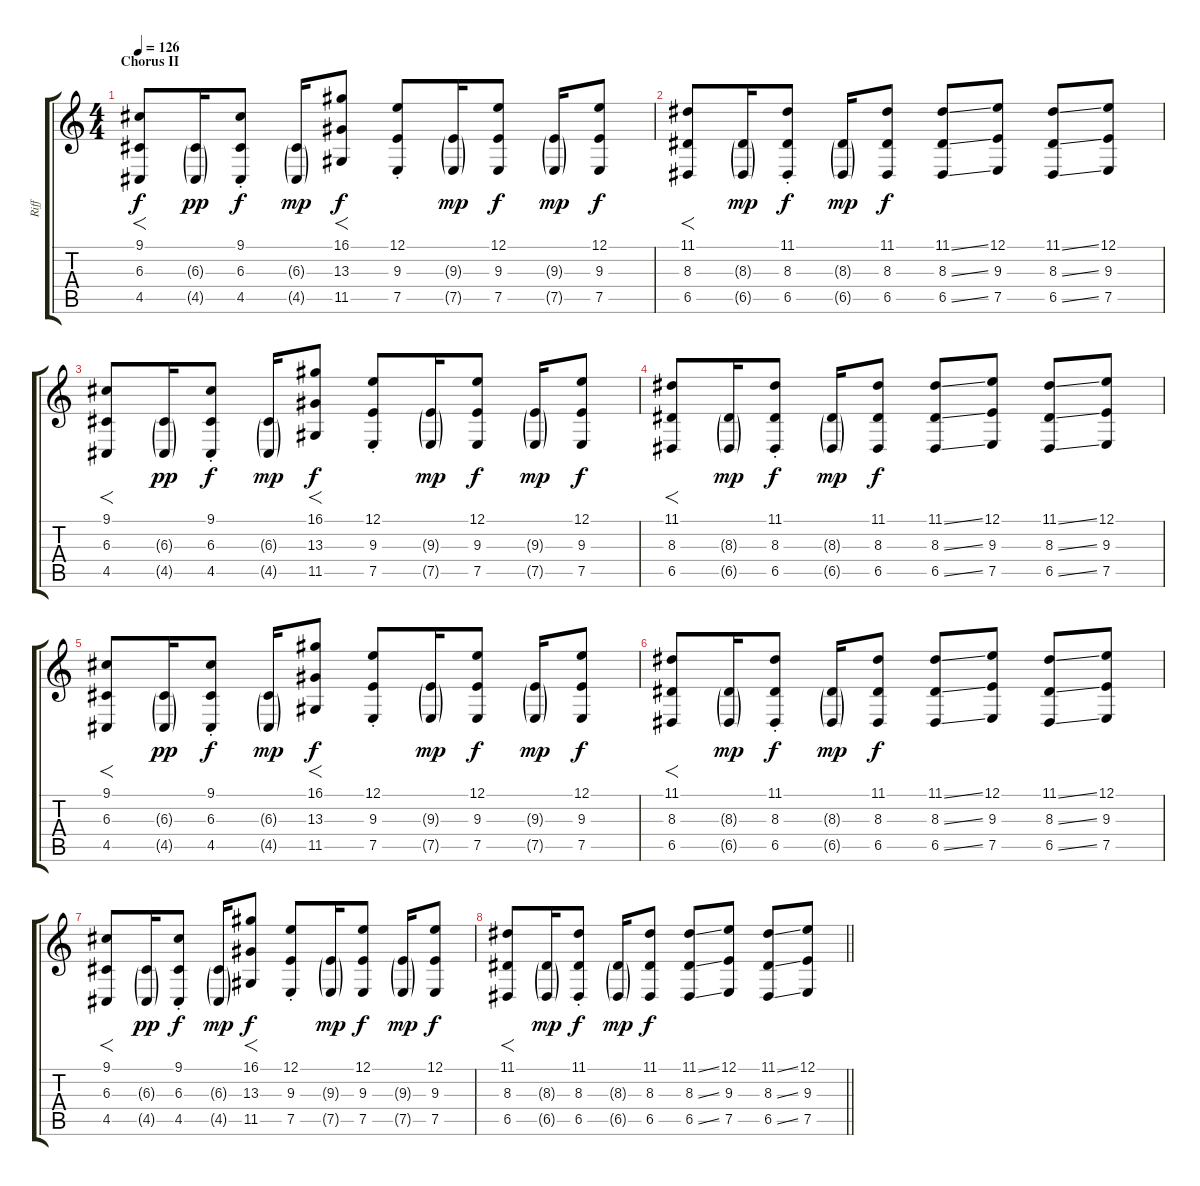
\track ("Riff" "Riff") {instrument altosax}
\staff {score tabs}
\tuning (E4 B3 G3 D3 A2 E2) {hide}
\ts (4 4)
\section ("" "Chorus II")
\tempo 126
\clef g2
\ks c
(9.1 6.3 4.5).8{f dy f} (6.3{g} 4.5{g}).16{dy pp} (9.1{st} 6.3{st} 4.5{st}).8{dy f} (6.3{g} 4.5{g}).16{dy mp} (16.1 13.3 11.5).8{f dy f} (12.1{st} 9.3{st} 7.5{st}).8 (9.3{g} 7.5{g}).16{dy mp} (12.1 9.3 7.5).8{dy f} (9.3{g} 7.5{g}).16{dy mp} (12.1 9.3 7.5).8{dy f} |
(11.1 8.3 6.5).8{f} (8.3{g} 6.5{g}).16{dy mp} (11.1{st} 8.3{st} 6.5{st}).8{dy f} (8.3{g} 6.5{g}).16{dy mp} (11.1 8.3 6.5).8{dy f} (11.1{ss} 8.3{ss} 6.5{ss}).8 (12.1 9.3 7.5).8 (11.1{ss} 8.3{ss} 6.5{ss}).8 (12.1 9.3 7.5).8 |
(9.1 6.3 4.5).8{f} (6.3{g} 4.5{g}).16{dy pp} (9.1{st} 6.3{st} 4.5{st}).8{dy f} (6.3{g} 4.5{g}).16{dy mp} (16.1 13.3 11.5).8{f dy f} (12.1{st} 9.3{st} 7.5{st}).8 (9.3{g} 7.5{g}).16{dy mp} (12.1 9.3 7.5).8{dy f} (9.3{g} 7.5{g}).16{dy mp} (12.1 9.3 7.5).8{dy f} |
(11.1 8.3 6.5).8{f} (8.3{g} 6.5{g}).16{dy mp} (11.1{st} 8.3{st} 6.5{st}).8{dy f} (8.3{g} 6.5{g}).16{dy mp} (11.1 8.3 6.5).8{dy f} (11.1{ss} 8.3{ss} 6.5{ss}).8 (12.1 9.3 7.5).8 (11.1{ss} 8.3{ss} 6.5{ss}).8 (12.1 9.3 7.5).8 |
(9.1 6.3 4.5).8{f} (6.3{g} 4.5{g}).16{dy pp} (9.1{st} 6.3{st} 4.5{st}).8{dy f} (6.3{g} 4.5{g}).16{dy mp} (16.1 13.3 11.5).8{f dy f} (12.1{st} 9.3{st} 7.5{st}).8 (9.3{g} 7.5{g}).16{dy mp} (12.1 9.3 7.5).8{dy f} (9.3{g} 7.5{g}).16{dy mp} (12.1 9.3 7.5).8{dy f} |
(11.1 8.3 6.5).8{f} (8.3{g} 6.5{g}).16{dy mp} (11.1{st} 8.3{st} 6.5{st}).8{dy f} (8.3{g} 6.5{g}).16{dy mp} (11.1 8.3 6.5).8{dy f} (11.1{ss} 8.3{ss} 6.5{ss}).8 (12.1 9.3 7.5).8 (11.1{ss} 8.3{ss} 6.5{ss}).8 (12.1 9.3 7.5).8 |
(9.1 6.3 4.5).8{f} (6.3{g} 4.5{g}).16{dy pp} (9.1{st} 6.3{st} 4.5{st}).8{dy f} (6.3{g} 4.5{g}).16{dy mp} (16.1 13.3 11.5).8{f dy f} (12.1{st} 9.3{st} 7.5{st}).8 (9.3{g} 7.5{g}).16{dy mp} (12.1 9.3 7.5).8{dy f} (9.3{g} 7.5{g}).16{dy mp} (12.1 9.3 7.5).8{dy f} |
\barLineRight lightlight
(11.1 8.3 6.5).8{f} (8.3{g} 6.5{g}).16{dy mp} (11.1{st} 8.3{st} 6.5{st}).8{dy f} (8.3{g} 6.5{g}).16{dy mp} (11.1 8.3 6.5).8{dy f} (11.1{ss} 8.3{ss} 6.5{ss}).8 (12.1 9.3 7.5).8 (11.1{ss} 8.3{ss} 6.5{ss}).8 (12.1 9.3 7.5).8
